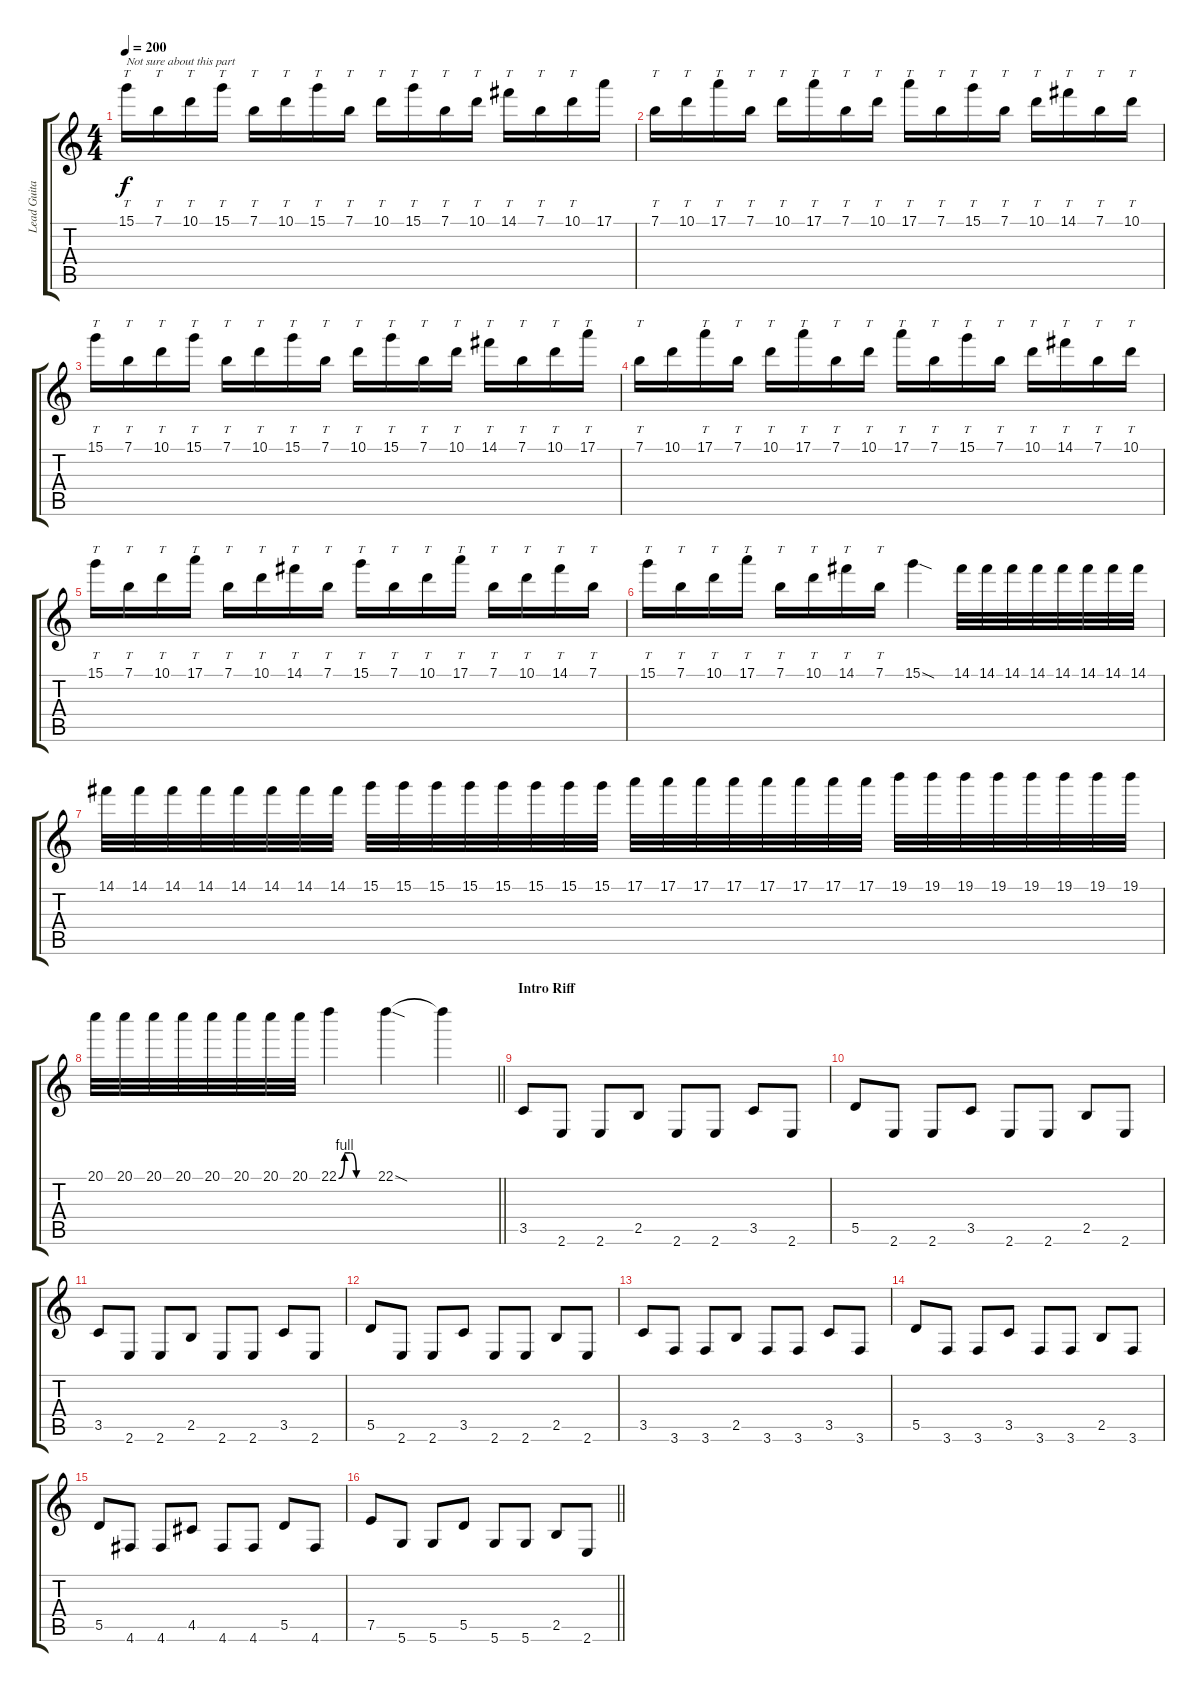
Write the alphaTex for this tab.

\track ("Lead Guitar" "Lead Guita") {instrument distortionguitar}
\staff {score tabs}
\tuning (E4 B3 G3 D3 A2 D2) {hide}
\ts (4 4)
\tempo 200
\clef g2
\ks c
15.1.16{tt txt "Not sure about this part" dy f} 7.1.16{tt} 10.1.16{tt} 15.1.16{tt} 7.1.16{tt} 10.1.16{tt} 15.1.16{tt} 7.1.16{tt} 10.1.16{tt} 15.1.16{tt} 7.1.16{tt} 10.1.16{tt} 14.1.16{tt} 7.1.16{tt} 10.1.16{tt} 17.1.16 |
7.1.16{tt} 10.1.16{tt} 17.1.16{tt} 7.1.16{tt} 10.1.16{tt} 17.1.16{tt} 7.1.16{tt} 10.1.16{tt} 17.1.16{tt} 7.1.16{tt} 15.1.16{tt} 7.1.16{tt} 10.1.16{tt} 14.1.16{tt} 7.1.16{tt} 10.1.16{tt} |
15.1.16{tt} 7.1.16{tt} 10.1.16{tt} 15.1.16{tt} 7.1.16{tt} 10.1.16{tt} 15.1.16{tt} 7.1.16{tt} 10.1.16{tt} 15.1.16{tt} 7.1.16{tt} 10.1.16{tt} 14.1.16{tt} 7.1.16{tt} 10.1.16{tt} 17.1.16{tt} |
7.1.16{tt} 10.1.16 17.1.16{tt} 7.1.16{tt} 10.1.16{tt} 17.1.16{tt} 7.1.16{tt} 10.1.16{tt} 17.1.16{tt} 7.1.16{tt} 15.1.16{tt} 7.1.16{tt} 10.1.16{tt} 14.1.16{tt} 7.1.16{tt} 10.1.16{tt} |
15.1.16{tt} 7.1.16{tt} 10.1.16{tt} 17.1.16{tt} 7.1.16{tt} 10.1.16{tt} 14.1.16{tt} 7.1.16{tt} 15.1.16{tt} 7.1.16{tt} 10.1.16{tt} 17.1.16{tt} 7.1.16{tt} 10.1.16{tt} 14.1.16{tt} 7.1.16{tt} |
15.1.16{tt} 7.1.16{tt} 10.1.16{tt} 17.1.16{tt} 7.1.16{tt} 10.1.16{tt} 14.1.16{tt} 7.1.16{tt} 15.1{sod}.4 14.1.32 14.1.32 14.1.32 14.1.32 14.1.32 14.1.32 14.1.32 14.1.32 |
14.1.32 14.1.32 14.1.32 14.1.32 14.1.32 14.1.32 14.1.32 14.1.32 15.1.32 15.1.32 15.1.32 15.1.32 15.1.32 15.1.32 15.1.32 15.1.32 17.1.32 17.1.32 17.1.32 17.1.32 17.1.32 17.1.32 17.1.32 17.1.32 19.1.32 19.1.32 19.1.32 19.1.32 19.1.32 19.1.32 19.1.32 19.1.32 |
\barLineRight lightlight
20.1.32 20.1.32 20.1.32 20.1.32 20.1.32 20.1.32 20.1.32 20.1.32 22.1{be (custom 0 0 10 4 20 4 30 0 60 0)}.4 22.1{sod}.4 22.1{t}.4 |
\section ("" "Intro Riff")
3.5.8 2.6.8 2.6.8 2.5.8 2.6.8 2.6.8 3.5.8 2.6.8 |
5.5.8 2.6.8 2.6.8 3.5.8 2.6.8 2.6.8 2.5.8 2.6.8 |
3.5.8 2.6.8 2.6.8 2.5.8 2.6.8 2.6.8 3.5.8 2.6.8 |
5.5.8 2.6.8 2.6.8 3.5.8 2.6.8 2.6.8 2.5.8 2.6.8 |
3.5.8 3.6.8 3.6.8 2.5.8 3.6.8 3.6.8 3.5.8 3.6.8 |
5.5.8 3.6.8 3.6.8 3.5.8 3.6.8 3.6.8 2.5.8 3.6.8 |
5.5.8 4.6.8 4.6.8 4.5.8 4.6.8 4.6.8 5.5.8 4.6.8 |
\barLineRight lightlight
7.5.8 5.6.8 5.6.8 5.5.8 5.6.8 5.6.8 2.5.8 2.6.8
